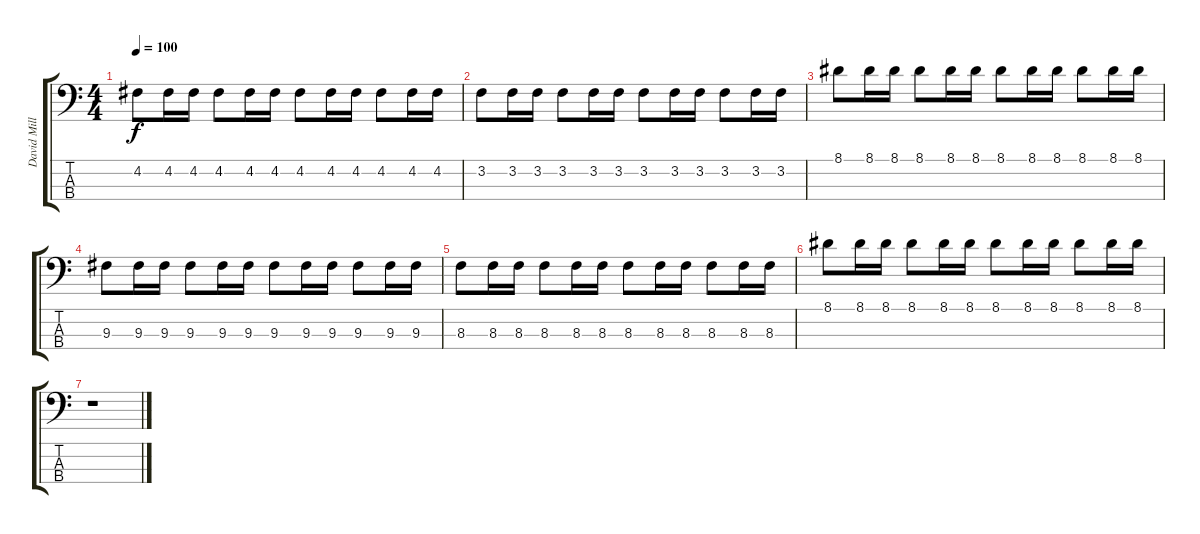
\track ("David Millan" "David Mill") {instrument electricbasspick}
\staff {score tabs}
\tuning (G2 D2 A1 E1) {hide}
\ts (4 4)
\tempo 100
\clef f4
\ks c
4.2.8{dy f} 4.2.16 4.2.16 4.2.8 4.2.16 4.2.16 4.2.8 4.2.16 4.2.16 4.2.8 4.2.16 4.2.16 |
3.2.8 3.2.16 3.2.16 3.2.8 3.2.16 3.2.16 3.2.8 3.2.16 3.2.16 3.2.8 3.2.16 3.2.16 |
8.1.8 8.1.16 8.1.16 8.1.8 8.1.16 8.1.16 8.1.8 8.1.16 8.1.16 8.1.8 8.1.16 8.1.16 |
9.3.8 9.3.16 9.3.16 9.3.8 9.3.16 9.3.16 9.3.8 9.3.16 9.3.16 9.3.8 9.3.16 9.3.16 |
8.3.8 8.3.16 8.3.16 8.3.8 8.3.16 8.3.16 8.3.8 8.3.16 8.3.16 8.3.8 8.3.16 8.3.16 |
8.1.8{volume 0} 8.1.16 8.1.16 8.1.8 8.1.16 8.1.16 8.1.8 8.1.16 8.1.16 8.1.8 8.1.16 8.1.16 |
r.1
